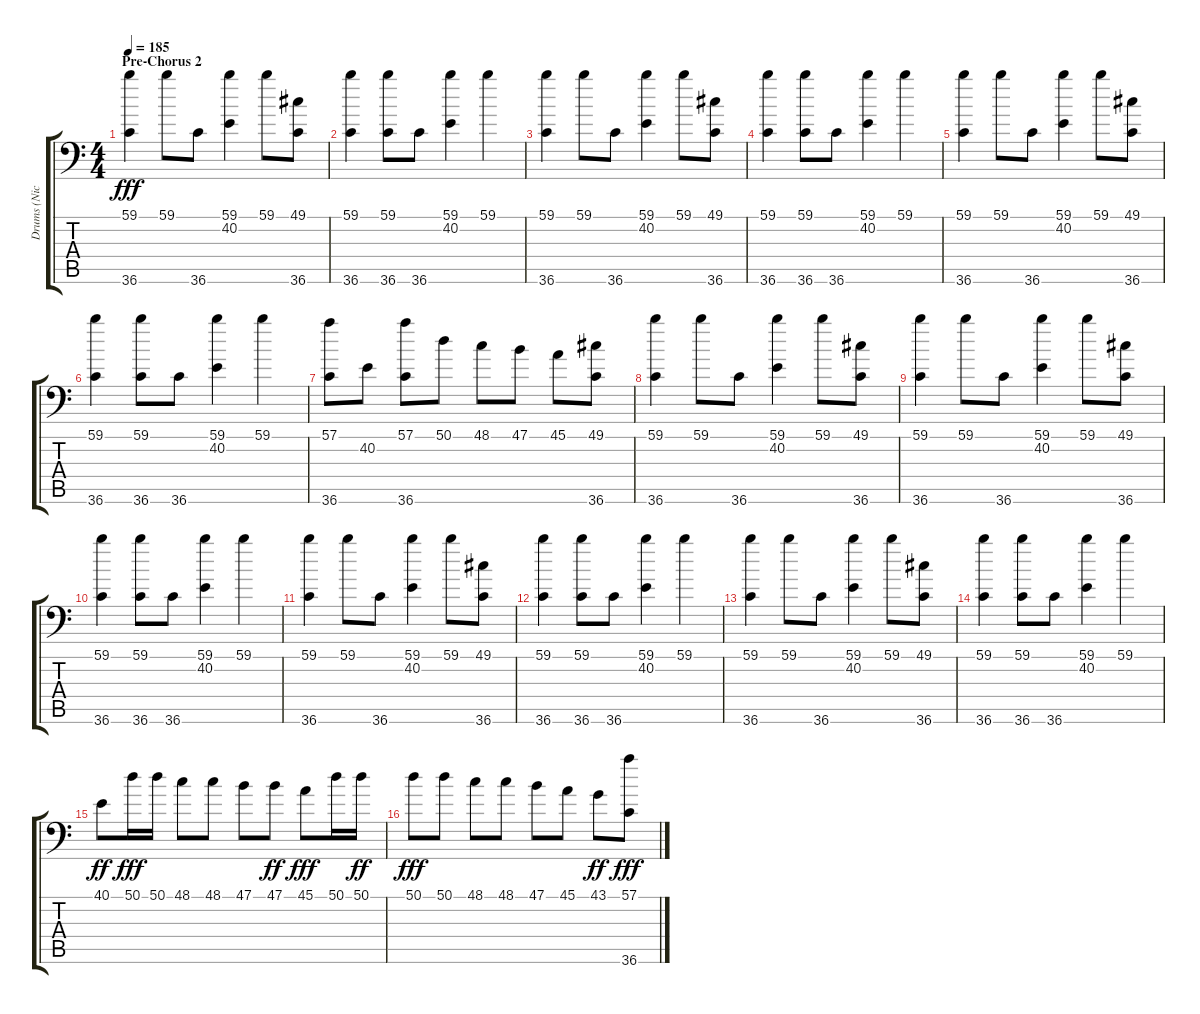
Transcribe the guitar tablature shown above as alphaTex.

\track ("Drums (Nicko McBrain" "Drums (Nic") {instrument acousticgrandpiano}
\staff {score tabs}
\tuning (C-1 C-1 C-1 C-1 C-1 C-1) {hide}
\ts (4 4)
\section ("" "Pre-Chorus 2")
\tempo 185
\clef f4
\ks c
(59.1 36.6).4{dy fff} 59.1.8 36.6.8 (59.1 40.2).4 59.1.8 (49.1 36.6).8 |
(59.1 36.6).4 (59.1 36.6).8 36.6.8 (59.1 40.2).4 59.1.4 |
(59.1 36.6).4 59.1.8 36.6.8 (59.1 40.2).4 59.1.8 (49.1 36.6).8 |
(59.1 36.6).4 (59.1 36.6).8 36.6.8 (59.1 40.2).4 59.1.4 |
(59.1 36.6).4 59.1.8 36.6.8 (59.1 40.2).4 59.1.8 (49.1 36.6).8 |
(59.1 36.6).4 (59.1 36.6).8 36.6.8 (59.1 40.2).4 59.1.4 |
(57.1 36.6).8 40.2.8 (57.1 36.6).8 50.1.8 48.1.8 47.1.8 45.1.8 (49.1 36.6).8 |
(59.1 36.6).4 59.1.8 36.6.8 (59.1 40.2).4 59.1.8 (49.1 36.6).8 |
(59.1 36.6).4 59.1.8 36.6.8 (59.1 40.2).4 59.1.8 (49.1 36.6).8 |
(59.1 36.6).4 (59.1 36.6).8 36.6.8 (59.1 40.2).4 59.1.4 |
(59.1 36.6).4 59.1.8 36.6.8 (59.1 40.2).4 59.1.8 (49.1 36.6).8 |
(59.1 36.6).4 (59.1 36.6).8 36.6.8 (59.1 40.2).4 59.1.4 |
(59.1 36.6).4 59.1.8 36.6.8 (59.1 40.2).4 59.1.8 (49.1 36.6).8 |
(59.1 36.6).4 (59.1 36.6).8 36.6.8 (59.1 40.2).4 59.1.4 |
40.1.8{dy ff} 50.1.16{dy fff} 50.1.16 48.1.8 48.1.8 47.1.8 47.1.8{dy ff} 45.1.8{dy fff} 50.1.16 50.1.16{dy ff} |
50.1.8{dy fff} 50.1.8 48.1.8 48.1.8 47.1.8 45.1.8 43.1.8{dy ff} (57.1 36.6).8{dy fff}
